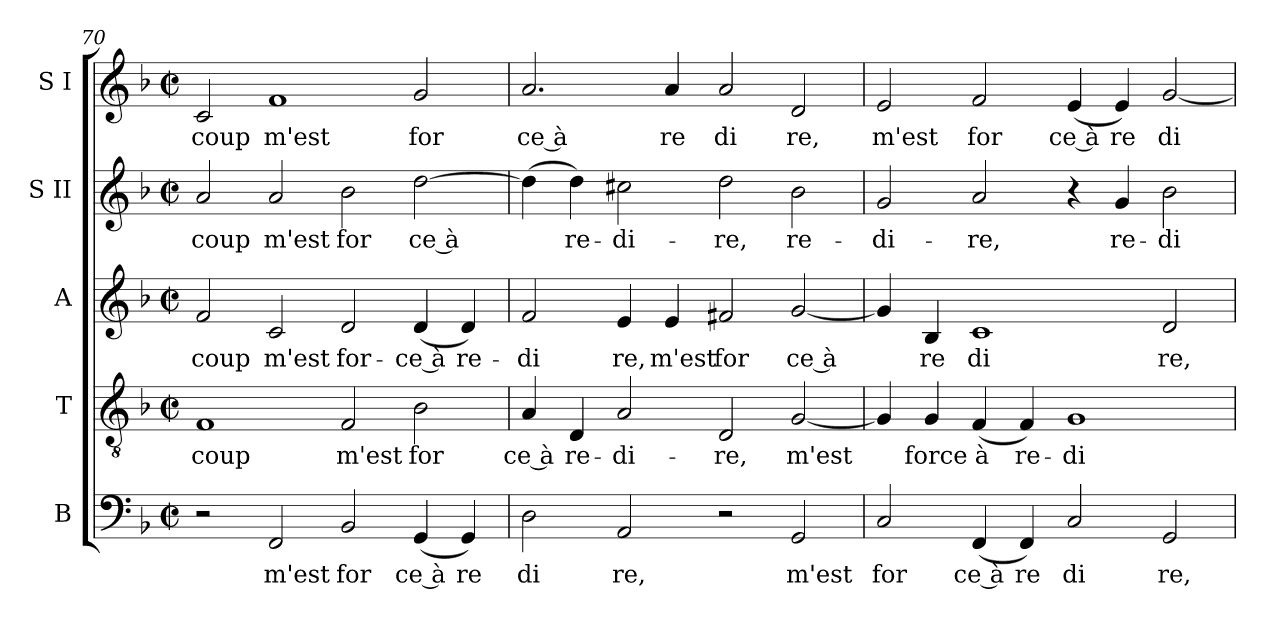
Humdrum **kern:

**kern	**text	**kern	**text	**kern	**text	**kern	**text	**kern	**text
*part5	*part5	*part4	*part4	*part3	*part3	*part2	*part2	*part1	*part1
*staff5	*staff5	*staff4	*staff4	*staff3	*staff3	*staff2	*staff2	*staff1	*staff1
*I"B	*	*I"T	*	*I"A	*	*I"S II	*	*I"S I	*
*clefF4	*	*clefGv2	*	*clefG2	*	*clefG2	*	*clefG2	*
*k[b-]	*	*k[b-]	*	*k[b-]	*	*k[b-]	*	*k[b-]	*
*F:	*	*F:	*	*F:	*	*F:	*	*F:	*
*M2/2	*	*M2/2	*	*M2/2	*	*M2/2	*	*M2/2	*
*met(c|)	*	*met(c|)	*	*met(c|)	*	*met(c|)	*	*met(c|)	*
=70	=70	=70	=70	=70	=70	=70	=70	=70	=70
!	!	!	!LO:LY:b:cj	!	!LO:LY:b:cj	!	!LO:LY:b:cj	!	!LO:LY:b:cj
2r	.	1F	coup	2f/	coup	2a/	coup	2c/	coup
!	!LO:LY:b:cj	!	!	!	!LO:LY:b:cj	!	!LO:LY:b:cj	!	!LO:LY:b:cj
2FF/	m'est	.	.	2c/	m'est	2a/	m'est	1f	m'est
!	!LO:LY:b:cj	!	!LO:LY:b:cj	!	!LO:LY:b:cj	!	!LO:LY:b:cj	!	!
2BB-/	for	2F/	m'est	2d/	for-	2b-\	for	.	.
!	!LO:LY:b:rj	!	!LO:LY:b:cj	!	!LO:LY:b:rj	!	!LO:LY:b:cj	!	!LO:LY:b:cj
(<4GG/	ce à	2B-\	for	(>4d/	-ce à	[>2dd\	ce à	2g/	for
!	!LO:LY:b:cj	!	!	!	!LO:LY:b:cj	!	!	!	!
4GG/)	re	.	.	4d/)	re-	.	.	.	.
!!LO:LB:g=z
=71	=71	=71	=71	=71	=71	=71	=71	=71	=71
!	!LO:LY:b:cj	!	!LO:LY:b:rj	!	!LO:LY:b:cj	!	!	!	!LO:LY:b:rj
2D\	di	4A/	ce à	2f/	-di	(>4dd\]	.	2.a/	ce à
!	!	!	!LO:LY:b:cj	!	!	!	!LO:LY:b:cj	!	!
.	.	4D/	re-	.	.	4dd\)	re-	.	.
!	!LO:LY:b:cj	!	!LO:LY:b:cj	!	!LO:LY:b:cj	!	!LO:LY:b:cj	!	!
2AA/	re,	2A/	-di-	4e/	re,	2cc#X\	-di-	.	.
!	!	!	!	!	!LO:LY:b:cj	!	!	!	!LO:LY:b:cj
.	.	.	.	4e/	m'est	.	.	4a/	re
!	!	!	!LO:LY:b:cj	!	!LO:LY:b:cj	!	!LO:LY:b:cj	!	!LO:LY:b:cj
2r	.	2D/	-re,	2f#X/	for	2dd\	-re,	2a/	di
!	!LO:LY:b:cj	!	!LO:LY:b	!	!LO:LY:b:cj	!	!LO:LY:b:cj	!	!LO:LY:b:cj
2GG/	m'est	[<2G/	m'est	[<2g/	ce à	2b-\	re-	2d/	re,
=72	=72	=72	=72	=72	=72	=72	=72	=72	=72
!	!LO:LY:b:cj	!	!	!	!	!	!LO:LY:b:cj	!	!LO:LY:b:cj
2C/	for	4G/]	.	4g/]	.	2g/	-di-	2e/	m'est
!	!	!	!LO:LY:b:cj	!	!LO:LY:b:cj	!	!	!	!
.	.	4G/	force	4B-/	re	.	.	.	.
!	!LO:LY:b:rj	!	!LO:LY:b	!	!LO:LY:b:cj	!	!LO:LY:b:cj	!	!LO:LY:b:cj
(<4FF/	ce à	(<4F/	à	1c	di	2a/	-re,	2f/	for
!	!LO:LY:b:cj	!	!LO:LY:b:cj	!	!	!	!	!	!
4FF/)	re	4F/)	re-	.	.	.	.	.	.
!	!LO:LY:b:cj	!	!LO:LY:b:cj	!	!	!	!	!	!LO:LY:b:rj
2C/	di	1G	-di-	.	.	4r	.	(<4e/	ce à
!	!	!	!	!	!	!	!LO:LY:b:cj	!	!LO:LY:b:cj
.	.	.	.	.	.	4g/	re-	4e/)	re
!	!LO:LY:b:cj	!	!	!	!LO:LY:b:cj	!	!LO:LY:b:cj	!	!LO:LY:b:cj
2GG/	re,	.	.	2d/	re,	2b-\	-di-	[<2g/	di
=	=	=	=	=	=	=	=	=	=
*-	*-	*-	*-	*-	*-	*-	*-	*-	*-
